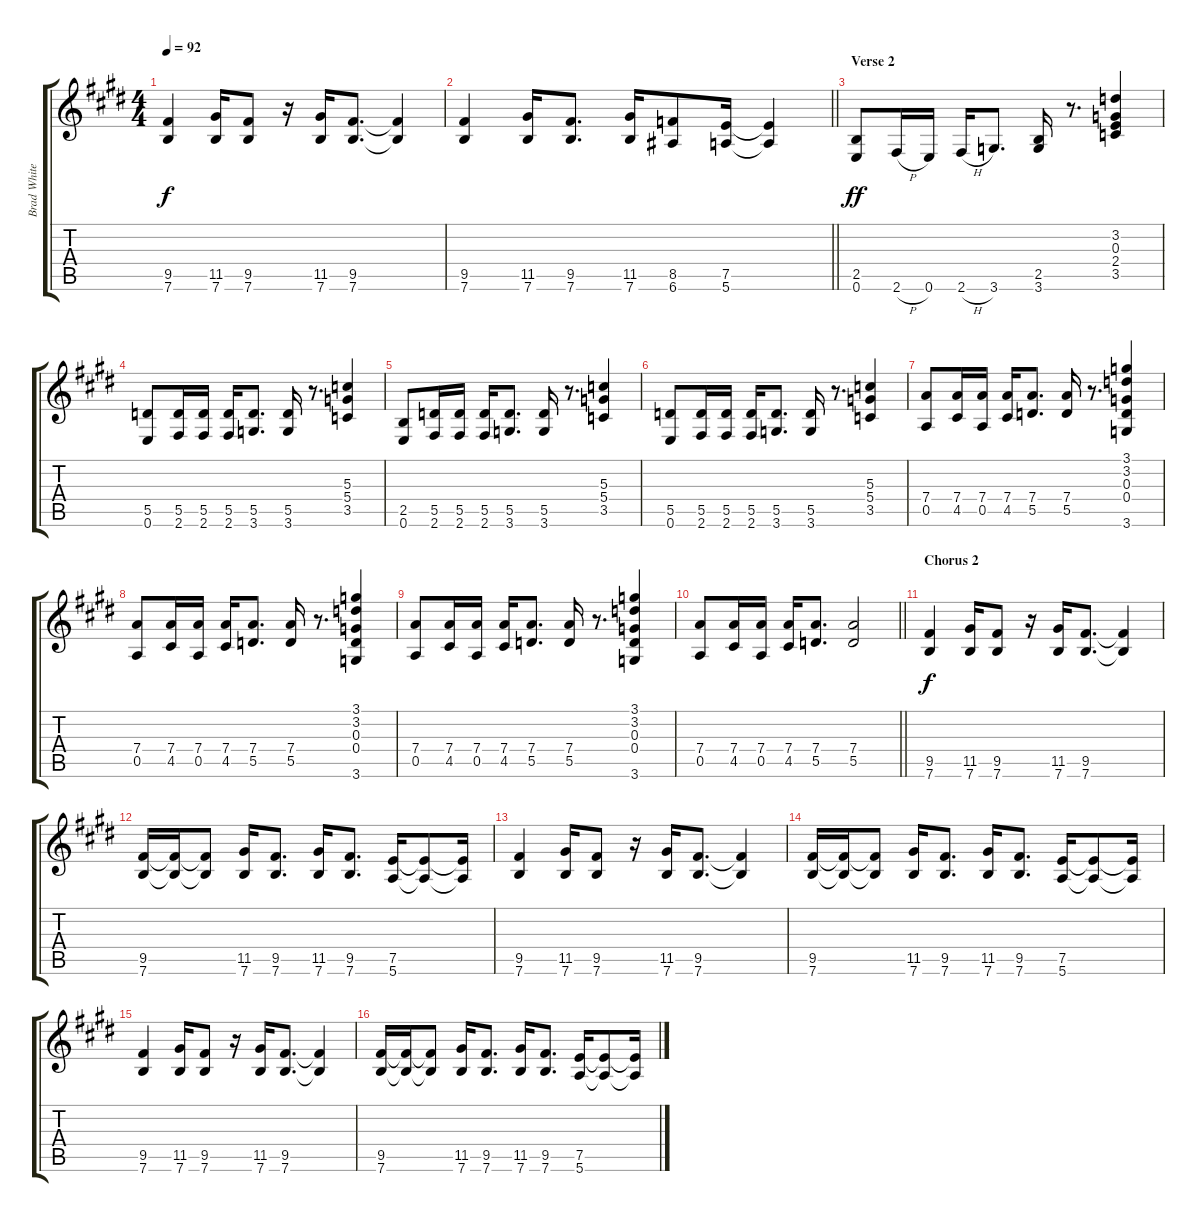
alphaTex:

\track ("Brad Whiteford" "Brad White") {instrument acousticguitarsteel}
\staff {score tabs}
\tuning (E4 B3 G3 D3 A2 E2) {hide}
\ts (4 4)
\tempo 92
\clef g2
\ks e
(9.5 7.6).4{dy f} (11.5 7.6).16 (9.5 7.6).8 r.16 (11.5 7.6).16 (9.5 7.6).8{d} (9.5{t} 7.6{t}).4 |
\barLineRight lightlight
\ks c#minor
(9.5 7.6).4 (11.5 7.6).16 (9.5 7.6).8{d} (11.5 7.6).16 (8.5 6.6).8 (7.5 5.6).16 (7.5{t} 5.6{t}).4 |
\section ("" "Verse 2")
\ks e
(2.5 0.6).8{dy ff} 2.6{h}.16 0.6.16 2.6{h}.16 3.6.8{d} (2.5 3.6).16 r.8{d} (3.2 0.3 2.4 3.5).4 |
\ks c#minor
(5.5 0.6).8 (5.5 2.6).16 (5.5 2.6).16 (5.5 2.6).16 (5.5 3.6).8{d} (5.5 3.6).16 r.8{d} (5.3 5.4 3.5).4 |
\ks e
(2.5 0.6).8 (5.5 2.6).16 (5.5 2.6).16 (5.5 2.6).16 (5.5 3.6).8{d} (5.5 3.6).16 r.8{d} (5.3 5.4 3.5).4 |
\ks c#minor
(5.5 0.6).8 (5.5 2.6).16 (5.5 2.6).16 (5.5 2.6).16 (5.5 3.6).8{d} (5.5 3.6).16 r.8{d} (5.3 5.4 3.5).4 |
\ks e
(7.4 0.5).8 (7.4 4.5).16 (7.4 0.5).16 (7.4 4.5).16 (7.4 5.5).8{d} (7.4 5.5).16 r.8{d} (3.1 3.2 0.3 0.4 3.6).4 |
\ks c#minor
(7.4 0.5).8 (7.4 4.5).16 (7.4 0.5).16 (7.4 4.5).16 (7.4 5.5).8{d} (7.4 5.5).16 r.8{d} (3.1 3.2 0.3 0.4 3.6).4 |
\ks e
(7.4 0.5).8 (7.4 4.5).16 (7.4 0.5).16 (7.4 4.5).16 (7.4 5.5).8{d} (7.4 5.5).16 r.8{d} (3.1 3.2 0.3 0.4 3.6).4 |
\barLineRight lightlight
\ks c#minor
(7.4 0.5).8 (7.4 4.5).16 (7.4 0.5).16 (7.4 4.5).16 (7.4 5.5).8{d} (7.4 5.5).2 |
\section ("" "Chorus 2")
\ks e
(9.5 7.6).4{dy f} (11.5 7.6).16 (9.5 7.6).8 r.16 (11.5 7.6).16 (9.5 7.6).8{d} (9.5{t} 7.6{t}).4 |
\ks c#minor
(9.5 7.6).16 (9.5{t} 7.6{t}).16 (9.5{t} 7.6{t}).8 (11.5 7.6).16 (9.5 7.6).8{d} (11.5 7.6).16 (9.5 7.6).8{d} (7.5 5.6).16 (7.5{t} 5.6{t}).8 (7.5{t} 5.6{t}).16 |
\ks e
(9.5 7.6).4 (11.5 7.6).16 (9.5 7.6).8 r.16 (11.5 7.6).16 (9.5 7.6).8{d} (9.5{t} 7.6{t}).4 |
\ks c#minor
(9.5 7.6).16 (9.5{t} 7.6{t}).16 (9.5{t} 7.6{t}).8 (11.5 7.6).16 (9.5 7.6).8{d} (11.5 7.6).16 (9.5 7.6).8{d} (7.5 5.6).16 (7.5{t} 5.6{t}).8 (7.5{t} 5.6{t}).16 |
\ks e
(9.5 7.6).4 (11.5 7.6).16 (9.5 7.6).8 r.16 (11.5 7.6).16 (9.5 7.6).8{d} (9.5{t} 7.6{t}).4 |
\ks c#minor
(9.5 7.6).16 (9.5{t} 7.6{t}).16 (9.5{t} 7.6{t}).8 (11.5 7.6).16 (9.5 7.6).8{d} (11.5 7.6).16 (9.5 7.6).8{d} (7.5 5.6).16 (7.5{t} 5.6{t}).8 (7.5{t} 5.6{t}).16
